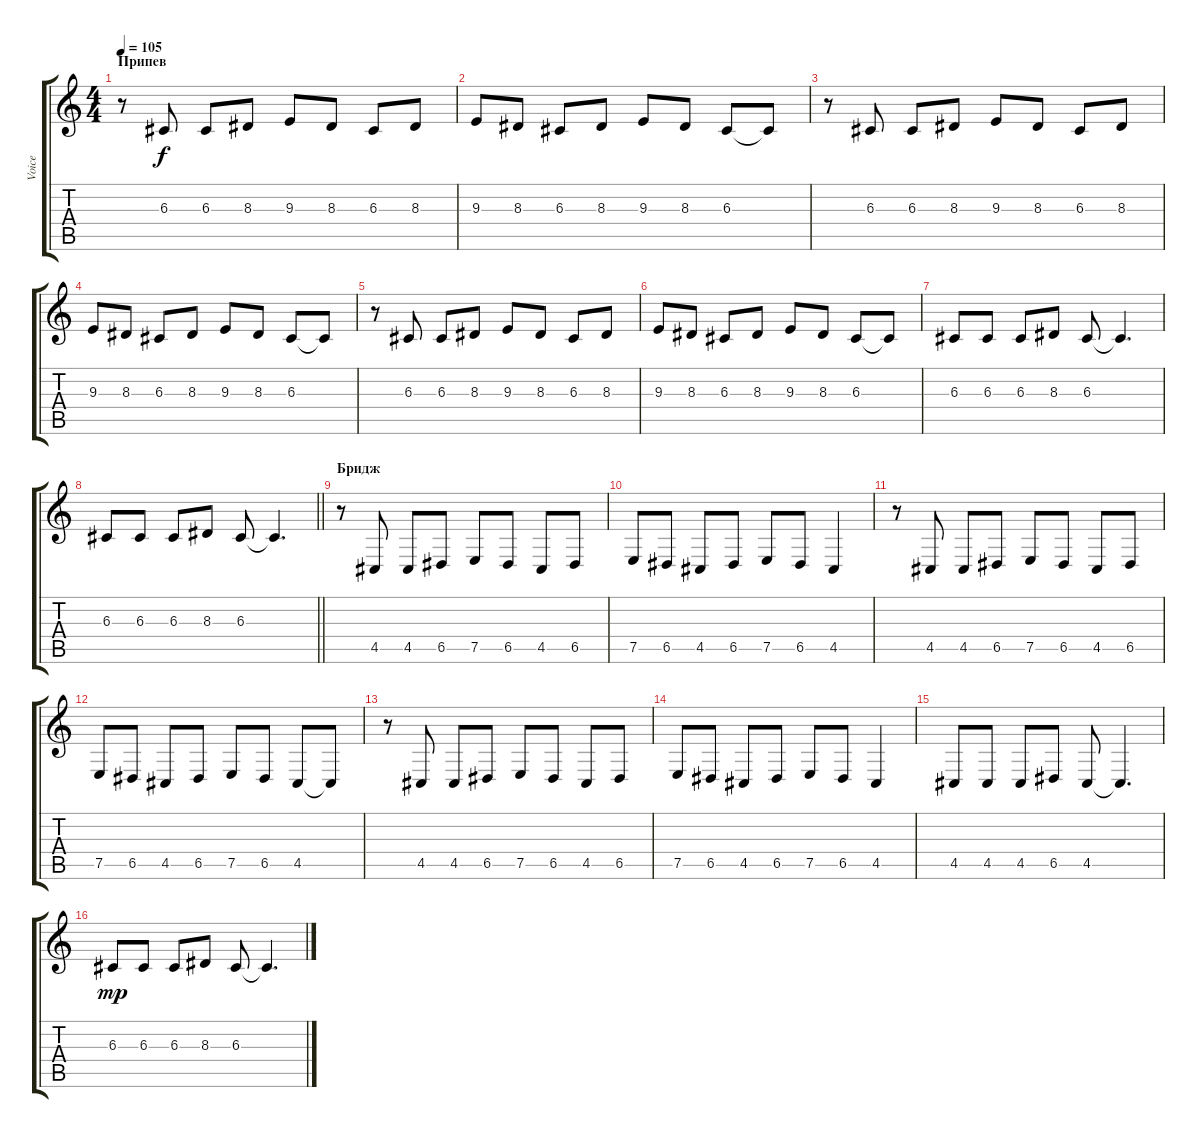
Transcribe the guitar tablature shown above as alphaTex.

\track ("Voice" "Voice") {instrument violin}
\staff {score tabs}
\tuning (E4 B3 G3 D3 A2 E2) {hide}
\ts (4 4)
\section ("" "Припев")
\tempo 105
\clef g2
\ks c
r.8{dy f} 6.3.8 6.3.8 8.3.8 9.3.8 8.3.8 6.3.8 8.3.8 |
9.3.8 8.3.8 6.3.8 8.3.8 9.3.8 8.3.8 6.3.8 6.3{t}.8 |
r.8 6.3.8 6.3.8 8.3.8 9.3.8 8.3.8 6.3.8 8.3.8 |
9.3.8 8.3.8 6.3.8 8.3.8 9.3.8 8.3.8 6.3.8 6.3{t}.8 |
r.8 6.3.8 6.3.8 8.3.8 9.3.8 8.3.8 6.3.8 8.3.8 |
9.3.8 8.3.8 6.3.8 8.3.8 9.3.8 8.3.8 6.3.8 6.3{t}.8 |
6.3.8 6.3.8 6.3.8 8.3.8 6.3.8 6.3{t}.4{d} |
\barLineRight lightlight
6.3.8 6.3.8 6.3.8 8.3.8 6.3.8 6.3{t}.4{d} |
\section ("" "Бридж")
r.8 4.5.8 4.5.8 6.5.8 7.5.8 6.5.8 4.5.8 6.5.8 |
7.5.8 6.5.8 4.5.8 6.5.8 7.5.8 6.5.8 4.5.4 |
r.8 4.5.8 4.5.8 6.5.8 7.5.8 6.5.8 4.5.8 6.5.8 |
7.5.8 6.5.8 4.5.8 6.5.8 7.5.8 6.5.8 4.5.8 4.5{t}.8 |
r.8 4.5.8 4.5.8 6.5.8 7.5.8 6.5.8 4.5.8 6.5.8 |
7.5.8 6.5.8 4.5.8 6.5.8 7.5.8 6.5.8 4.5.4 |
4.5.8 4.5.8 4.5.8 6.5.8 4.5.8 4.5{t}.4{d} |
6.3.8{dy mp} 6.3.8 6.3.8 8.3.8 6.3.8 6.3{t}.4{d}
